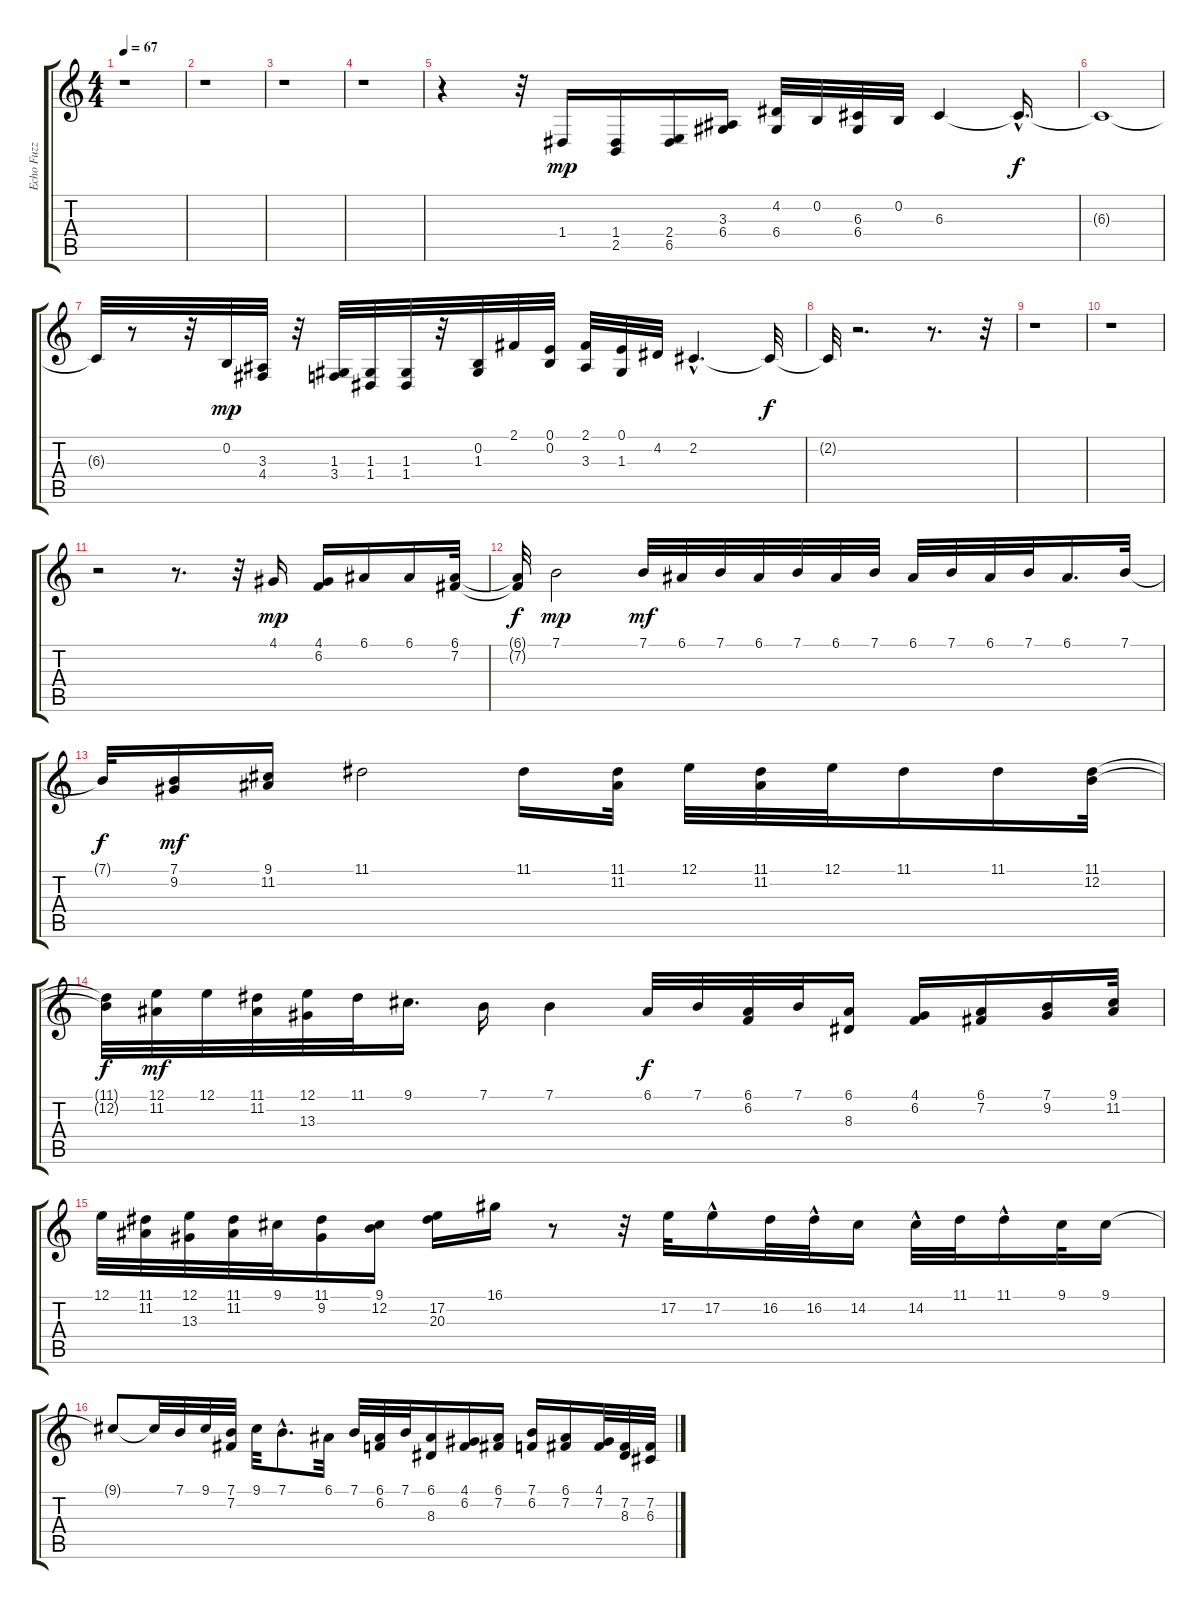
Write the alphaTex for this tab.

\track ("Echo Fuzz Guitar" "Echo Fuzz ") {instrument lead2sawtooth}
\staff {score tabs}
\tuning (E4 B3 G3 D3 A2 E2) {hide}
\ts (4 4)
\tempo 67
\clef g2
\ks c
r.1{dy mp} |
r.1 |
r.1 |
r.1 |
r.4 r.32 1.4.16{volume 8} (1.4 2.5).16 (2.4 6.5).16 (3.3 6.4).16 (4.2 6.4).32 0.2.32 (6.3 6.4).32 0.2.32 6.3.4 6.3{hac t}.16{d dy f} |
6.3{t}.1 |
6.3{t}.32 r.8 r.32 0.2.32{dy mp volume 8} (3.3 4.4).32 r.32 (1.3 3.4).32 (1.3 1.4).32 (1.3 1.4).32 r.32 (0.2 1.3).32 2.1.32 (0.1 0.2).32 (2.1 3.3).32 (0.1 1.3).32 4.2.32 2.2{hac}.4{d} 2.2{t}.32{dy f} |
2.2{t}.32 r.2{d} r.8{d} r.32 |
r.1 |
r.1 |
r.2 r.8{d} r.32 4.1.16{dy mp volume 8} (4.1 6.2).16 6.1.16 6.1.16 (6.1 7.2).32 |
(6.1{t} 7.2{t}).32{dy f} 7.1.2{dy mp} 7.1.32{dy mf} 6.1.32 7.1.32 6.1.32 7.1.32 6.1.32 7.1.32 6.1.32 7.1.32 6.1.32 7.1.32 6.1.16{d} 7.1.32 |
7.1{t}.32{dy f} (7.1 9.2).16{dy mf} (9.1 11.2).16 11.1.2 11.1.16 (11.1 11.2).32 12.1.32 (11.1 11.2).32 12.1.32 11.1.16 11.1.16 (11.1 12.2).32 |
(11.1{t} 12.2{t}).32{dy f} (12.1 11.2).32{dy mf} 12.1.32 (11.1 11.2).32 (12.1 13.3).32 11.1.32 9.1.16{d} 7.1.16 7.1.4 6.1.32{dy f} 7.1.32 (6.1 6.2).32 7.1.32 (6.1 8.3).16 (4.1 6.2).16 (6.1 7.2).16 (7.1 9.2).16 (9.1 11.2).32 |
12.1.32 (11.1 11.2).32 (12.1 13.3).32 (11.1 11.2).32 9.1.32 (11.1 9.2).16 (9.1 12.2).16 (17.2 20.3).16 16.1.16 r.8 r.32 17.2.32 17.2{hac}.16 16.2.32 16.2{hac}.32 14.2.16 14.2{hac}.32 11.1.32 11.1{hac}.16 9.1.32 9.1.16 |
9.1{t}.8 9.1{t}.32 7.1.32 9.1.32 (7.1 7.2).32 9.1.32 7.1{hac}.8{d} 6.1.32 7.1.32 (6.1 6.2).32 7.1.32 (6.1 8.3).16 (4.1 6.2).16 (6.1 7.2).16 (7.1 6.2).16 (6.1 7.2).16 (4.1 7.2).32 (7.2 8.3).32 (7.2 6.3).32
